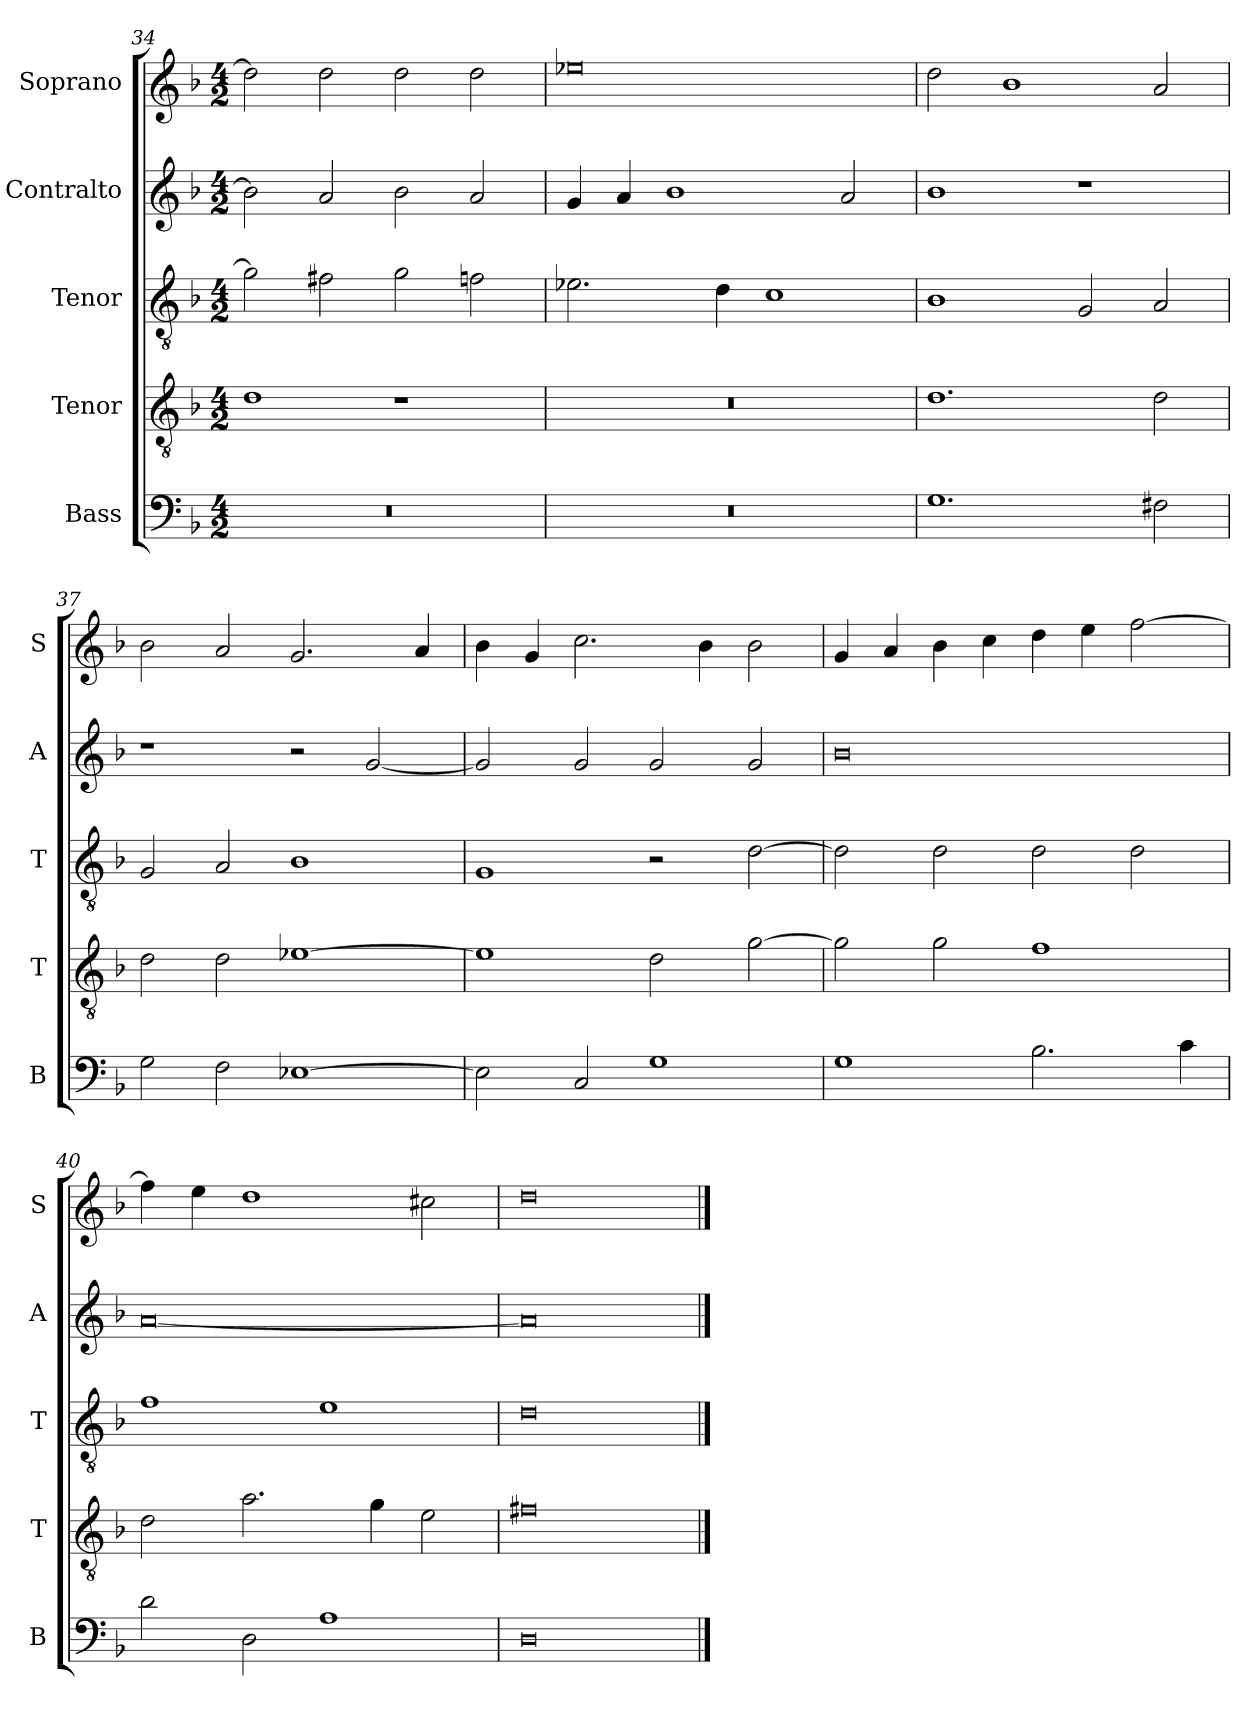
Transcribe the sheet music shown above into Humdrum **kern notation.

**kern	**kern	**kern	**kern	**kern
*part5	*part4	*part3	*part2	*part1
*staff5	*staff4	*staff3	*staff2	*staff1
*I"Bass	*I"Tenor	*I"Tenor	*I"Contralto	*I"Soprano
*I'B	*I'T	*I'T	*I'A	*I'S
*clefF4	*clefGv2	*clefGv2	*clefG2	*clefG2
*k[b-]	*k[b-]	*k[b-]	*k[b-]	*k[b-]
*D:aeo	*D:aeo	*D:aeo	*D:aeo	*D:aeo
*M4/2	*M4/2	*M4/2	*M4/2	*M4/2
=34	=34	=34	=34	=34
0r	1d	2g]	2b-]	2dd]
.	.	2f#X	2a	2dd
.	1r	2g	2b-	2dd
.	.	2fn	2a	2dd
=35	=35	=35	=35	=35
0r	0r	2.e-X	4g	0ee-X
.	.	.	4a	.
.	.	.	1b-	.
.	.	4d	.	.
.	.	1c	.	.
.	.	.	2a	.
=36	=36	=36	=36	=36
1.G	1.d	1B-	1b-	2dd
.	.	.	.	1b-
.	.	2G	1r	.
2F#X	2d	2A	.	2a
=37	=37	=37	=37	=37
2G	2d	2G	1r	2b-
2F	2d	2A	.	2a
[1E-X	[1e-X	1B-	2r	2.g
.	.	.	[2g	.
.	.	.	.	4a
=38	=38	=38	=38	=38
2E-]	1e-]	1G	2g]	4b-
.	.	.	.	4g
2C	.	.	2g	2.cc
1G	2d	2r	2g	.
.	.	.	.	4b-
.	[2g	[2d	2g	2b-
=39	=39	=39	=39	=39
1G	2g]	2d]	0b-	4g
.	.	.	.	4a
.	2g	2d	.	4b-
.	.	.	.	4cc
2.B-	1f	2d	.	4dd
.	.	.	.	4ee
.	.	2d	.	[2ff
4c	.	.	.	.
=40	=40	=40	=40	=40
2d	2d	1f	[0a	4ff]
.	.	.	.	4ee
2D	2.a	.	.	1dd
1A	.	1e	.	.
.	4g	.	.	.
.	2e	.	.	2cc#X
=41	=41	=41	=41	=41
0D	0f#X	0d	0a]	0dd
==	==	==	==	==
*-	*-	*-	*-	*-
